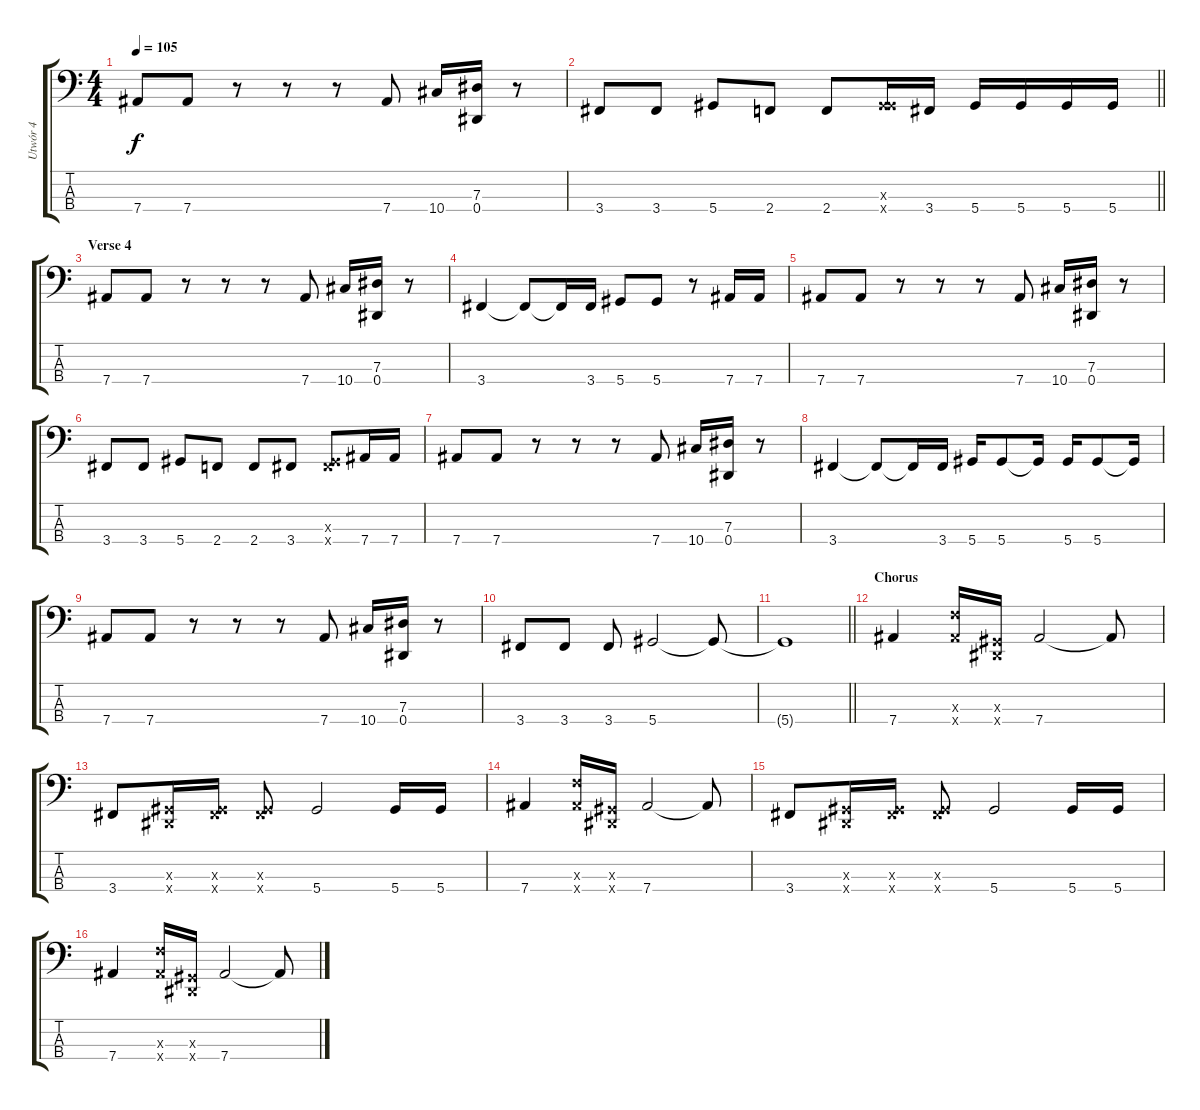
\track ("Utwór 4" "Utwór 4") {instrument electricbassfinger}
\staff {score tabs}
\tuning (Gb2 Db2 Ab1 Eb1) {hide}
\ts (4 4)
\tempo 105
\clef f4
\ks c
7.4.8{dy f} 7.4.8 r.8 r.8 r.8 7.4.8 10.4.16 (7.3 0.4).16 r.8 |
\barLineRight lightlight
3.4.8 3.4.8 5.4.8 2.4.8 2.4.8 (0.3{x} 5.4{x}).16 3.4.16 5.4.16 5.4.16 5.4.16 5.4.16 |
\section ("" "Verse 4")
7.4.8 7.4.8 r.8 r.8 r.8 7.4.8 10.4.16 (7.3 0.4).16 r.8 |
3.4.4 3.4{t}.8 3.4{t}.16 3.4.16 5.4.8 5.4.8 r.8 7.4.16 7.4.16 |
7.4.8 7.4.8 r.8 r.8 r.8 7.4.8 10.4.16 (7.3 0.4).16 r.8 |
3.4.8 3.4.8 5.4.8 2.4.8 2.4.8 3.4.8 (0.3{x} 3.4{x}).8 7.4.16 7.4.16 |
7.4.8 7.4.8 r.8 r.8 r.8 7.4.8 10.4.16 (7.3 0.4).16 r.8 |
3.4.4 3.4{t}.8 3.4{t}.16 3.4.16 5.4.16 5.4.8 5.4{t}.16 5.4.16 5.4.8 5.4{t}.16 |
7.4.8 7.4.8 r.8 r.8 r.8 7.4.8 10.4.16 (7.3 0.4).16 r.8 |
3.4.8 3.4.8 3.4.8 5.4.2 5.4{t}.8 |
\barLineRight lightlight
5.4{t}.1 |
\section ("" "Chorus")
7.4.4 (9.3{x} 7.4{x}).16 (0.3{x} 0.4{x}).16 7.4.2 7.4{t}.8 |
3.4.8 (0.3{x} 0.4{x}).16 (0.3{x} 3.4{x}).16 (0.3{x} 3.4{x}).8 5.4.2 5.4.16 5.4.16 |
7.4.4 (9.3{x} 7.4{x}).16 (0.3{x} 0.4{x}).16 7.4.2 7.4{t}.8 |
3.4.8 (0.3{x} 0.4{x}).16 (0.3{x} 3.4{x}).16 (0.3{x} 3.4{x}).8 5.4.2 5.4.16 5.4.16 |
7.4.4 (9.3{x} 7.4{x}).16 (0.3{x} 0.4{x}).16 7.4.2 7.4{t}.8
